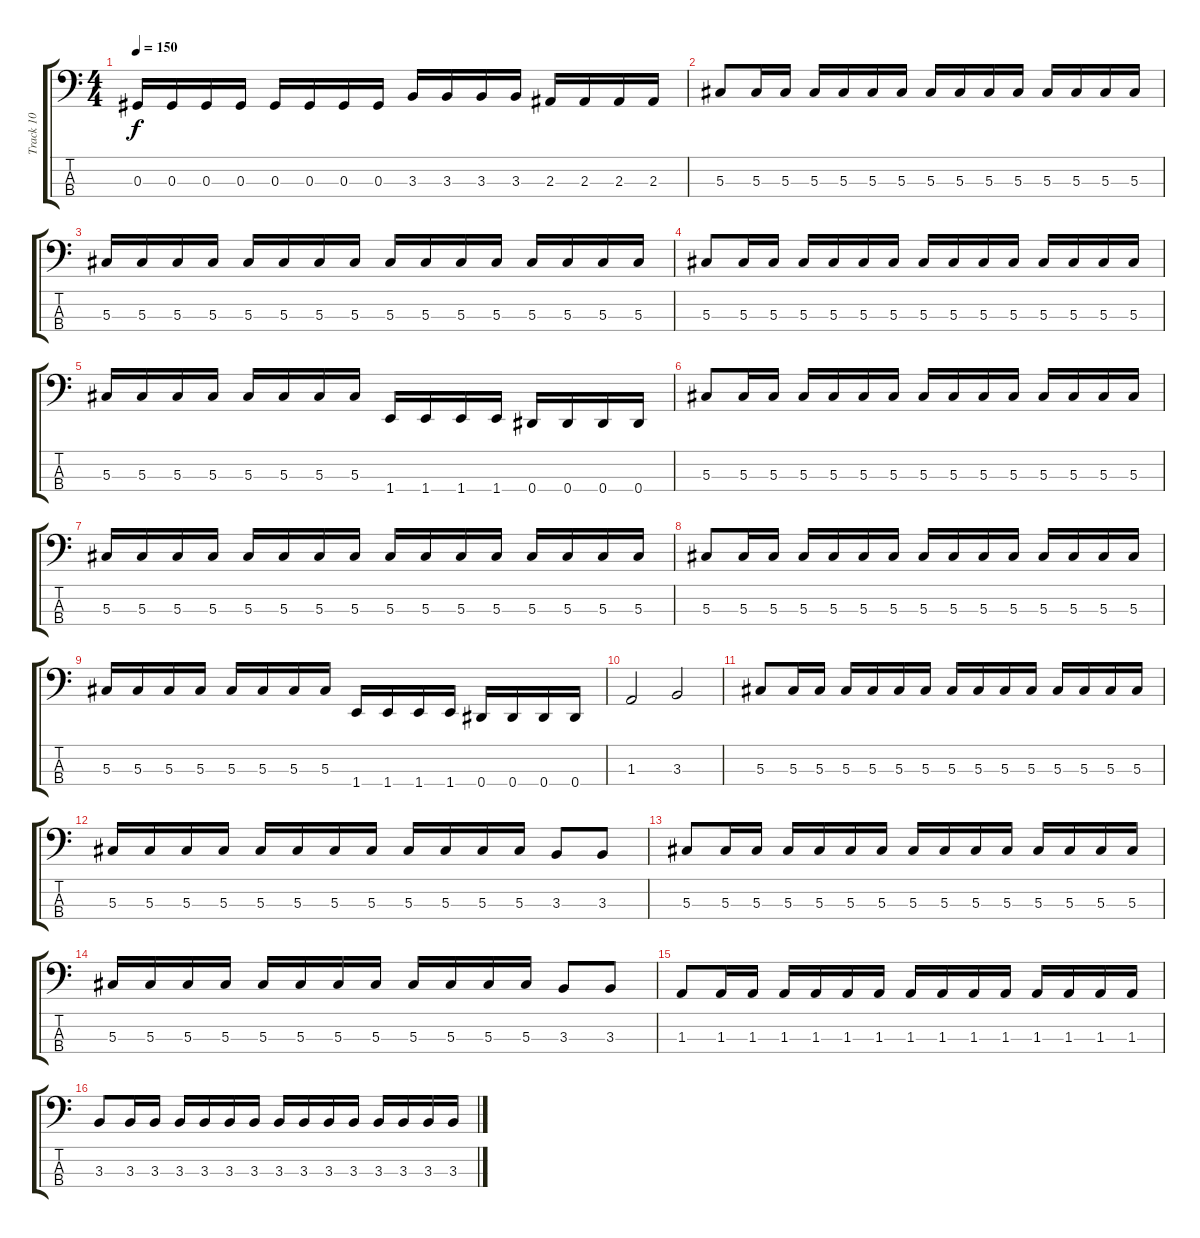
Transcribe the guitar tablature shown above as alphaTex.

\track ("Track 10" "Track 10") {instrument electricbassfinger}
\staff {score tabs}
\tuning (Gb2 Db2 Ab1 Eb1) {hide}
\ts (4 4)
\tempo 150
\clef f4
\ks c
0.3.16{dy f} 0.3.16 0.3.16 0.3.16 0.3.16 0.3.16 0.3.16 0.3.16 3.3.16 3.3.16 3.3.16 3.3.16 2.3.16 2.3.16 2.3.16 2.3.16 |
5.3.8 5.3.16 5.3.16 5.3.16 5.3.16 5.3.16 5.3.16 5.3.16 5.3.16 5.3.16 5.3.16 5.3.16 5.3.16 5.3.16 5.3.16 |
5.3.16 5.3.16 5.3.16 5.3.16 5.3.16 5.3.16 5.3.16 5.3.16 5.3.16 5.3.16 5.3.16 5.3.16 5.3.16 5.3.16 5.3.16 5.3.16 |
5.3.8 5.3.16 5.3.16 5.3.16 5.3.16 5.3.16 5.3.16 5.3.16 5.3.16 5.3.16 5.3.16 5.3.16 5.3.16 5.3.16 5.3.16 |
5.3.16 5.3.16 5.3.16 5.3.16 5.3.16 5.3.16 5.3.16 5.3.16 1.4.16 1.4.16 1.4.16 1.4.16 0.4.16 0.4.16 0.4.16 0.4.16 |
5.3.8 5.3.16 5.3.16 5.3.16 5.3.16 5.3.16 5.3.16 5.3.16 5.3.16 5.3.16 5.3.16 5.3.16 5.3.16 5.3.16 5.3.16 |
5.3.16 5.3.16 5.3.16 5.3.16 5.3.16 5.3.16 5.3.16 5.3.16 5.3.16 5.3.16 5.3.16 5.3.16 5.3.16 5.3.16 5.3.16 5.3.16 |
5.3.8 5.3.16 5.3.16 5.3.16 5.3.16 5.3.16 5.3.16 5.3.16 5.3.16 5.3.16 5.3.16 5.3.16 5.3.16 5.3.16 5.3.16 |
5.3.16 5.3.16 5.3.16 5.3.16 5.3.16 5.3.16 5.3.16 5.3.16 1.4.16 1.4.16 1.4.16 1.4.16 0.4.16 0.4.16 0.4.16 0.4.16 |
1.3.2 3.3.2 |
5.3.8 5.3.16 5.3.16 5.3.16 5.3.16 5.3.16 5.3.16 5.3.16 5.3.16 5.3.16 5.3.16 5.3.16 5.3.16 5.3.16 5.3.16 |
5.3.16 5.3.16 5.3.16 5.3.16 5.3.16 5.3.16 5.3.16 5.3.16 5.3.16 5.3.16 5.3.16 5.3.16 3.3.8 3.3.8 |
5.3.8 5.3.16 5.3.16 5.3.16 5.3.16 5.3.16 5.3.16 5.3.16 5.3.16 5.3.16 5.3.16 5.3.16 5.3.16 5.3.16 5.3.16 |
5.3.16 5.3.16 5.3.16 5.3.16 5.3.16 5.3.16 5.3.16 5.3.16 5.3.16 5.3.16 5.3.16 5.3.16 3.3.8 3.3.8 |
1.3.8 1.3.16 1.3.16 1.3.16 1.3.16 1.3.16 1.3.16 1.3.16 1.3.16 1.3.16 1.3.16 1.3.16 1.3.16 1.3.16 1.3.16 |
3.3.8 3.3.16 3.3.16 3.3.16 3.3.16 3.3.16 3.3.16 3.3.16 3.3.16 3.3.16 3.3.16 3.3.16 3.3.16 3.3.16 3.3.16
